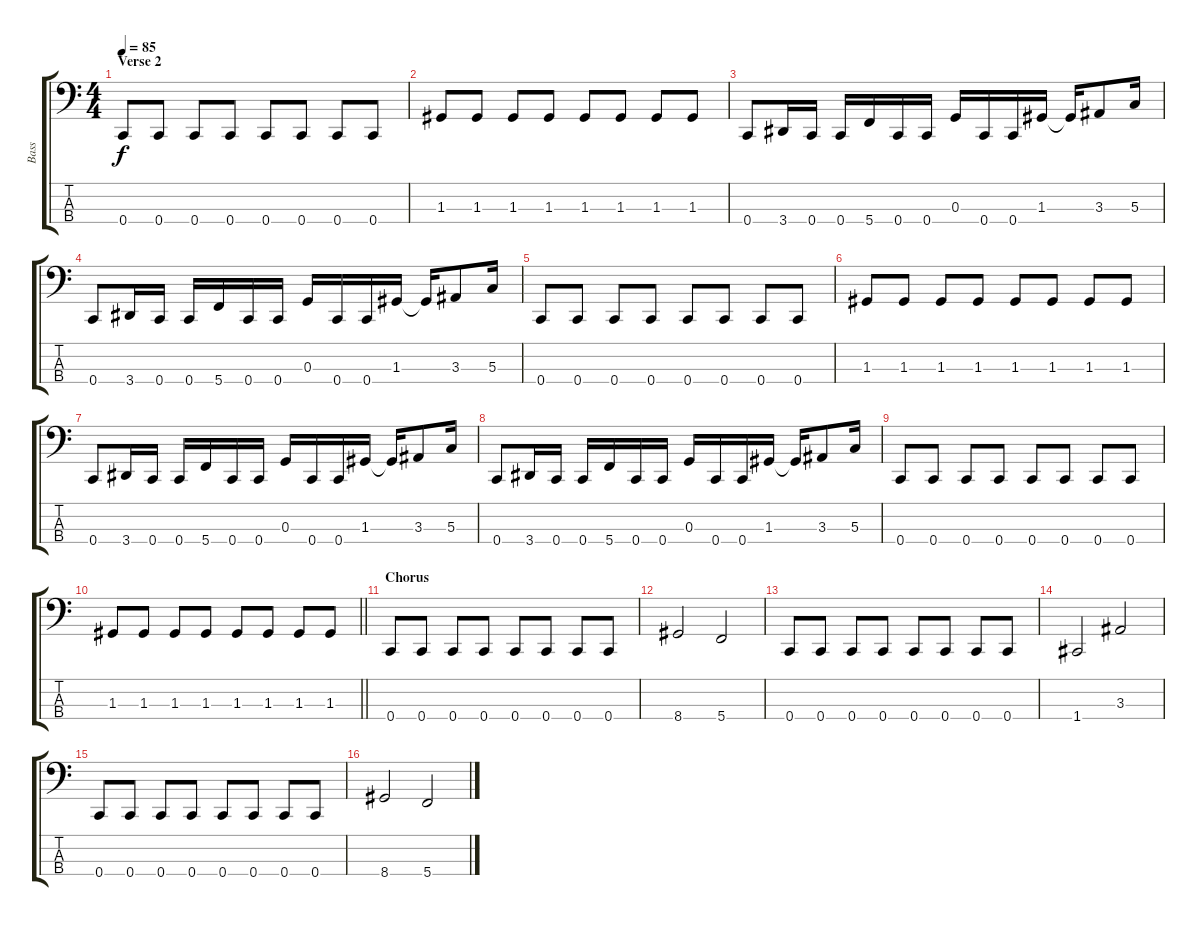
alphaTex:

\track ("Bass" "Bass") {instrument slapbass1}
\staff {score tabs}
\tuning (F2 C2 G1 C1) {hide}
\ts (4 4)
\section ("" "Verse 2")
\tempo 85
\clef f4
\ks c
0.4.8{dy f} 0.4.8 0.4.8 0.4.8 0.4.8 0.4.8 0.4.8 0.4.8 |
1.3.8 1.3.8 1.3.8 1.3.8 1.3.8 1.3.8 1.3.8 1.3.8 |
0.4.8 3.4.16 0.4.16 0.4.16 5.4.16 0.4.16 0.4.16 0.3.16 0.4.16 0.4.16 1.3.16 1.3{t}.16 3.3.8 5.3.16 |
0.4.8 3.4.16 0.4.16 0.4.16 5.4.16 0.4.16 0.4.16 0.3.16 0.4.16 0.4.16 1.3.16 1.3{t}.16 3.3.8 5.3.16 |
0.4.8 0.4.8 0.4.8 0.4.8 0.4.8 0.4.8 0.4.8 0.4.8 |
1.3.8 1.3.8 1.3.8 1.3.8 1.3.8 1.3.8 1.3.8 1.3.8 |
0.4.8 3.4.16 0.4.16 0.4.16 5.4.16 0.4.16 0.4.16 0.3.16 0.4.16 0.4.16 1.3.16 1.3{t}.16 3.3.8 5.3.16 |
0.4.8 3.4.16 0.4.16 0.4.16 5.4.16 0.4.16 0.4.16 0.3.16 0.4.16 0.4.16 1.3.16 1.3{t}.16 3.3.8 5.3.16 |
0.4.8 0.4.8 0.4.8 0.4.8 0.4.8 0.4.8 0.4.8 0.4.8 |
\barLineRight lightlight
1.3.8 1.3.8 1.3.8 1.3.8 1.3.8 1.3.8 1.3.8 1.3.8 |
\section ("" "Chorus")
0.4.8 0.4.8 0.4.8 0.4.8 0.4.8 0.4.8 0.4.8 0.4.8 |
8.4.2 5.4.2 |
0.4.8 0.4.8 0.4.8 0.4.8 0.4.8 0.4.8 0.4.8 0.4.8 |
1.4.2 3.3.2 |
0.4.8 0.4.8 0.4.8 0.4.8 0.4.8 0.4.8 0.4.8 0.4.8 |
8.4.2 5.4.2
